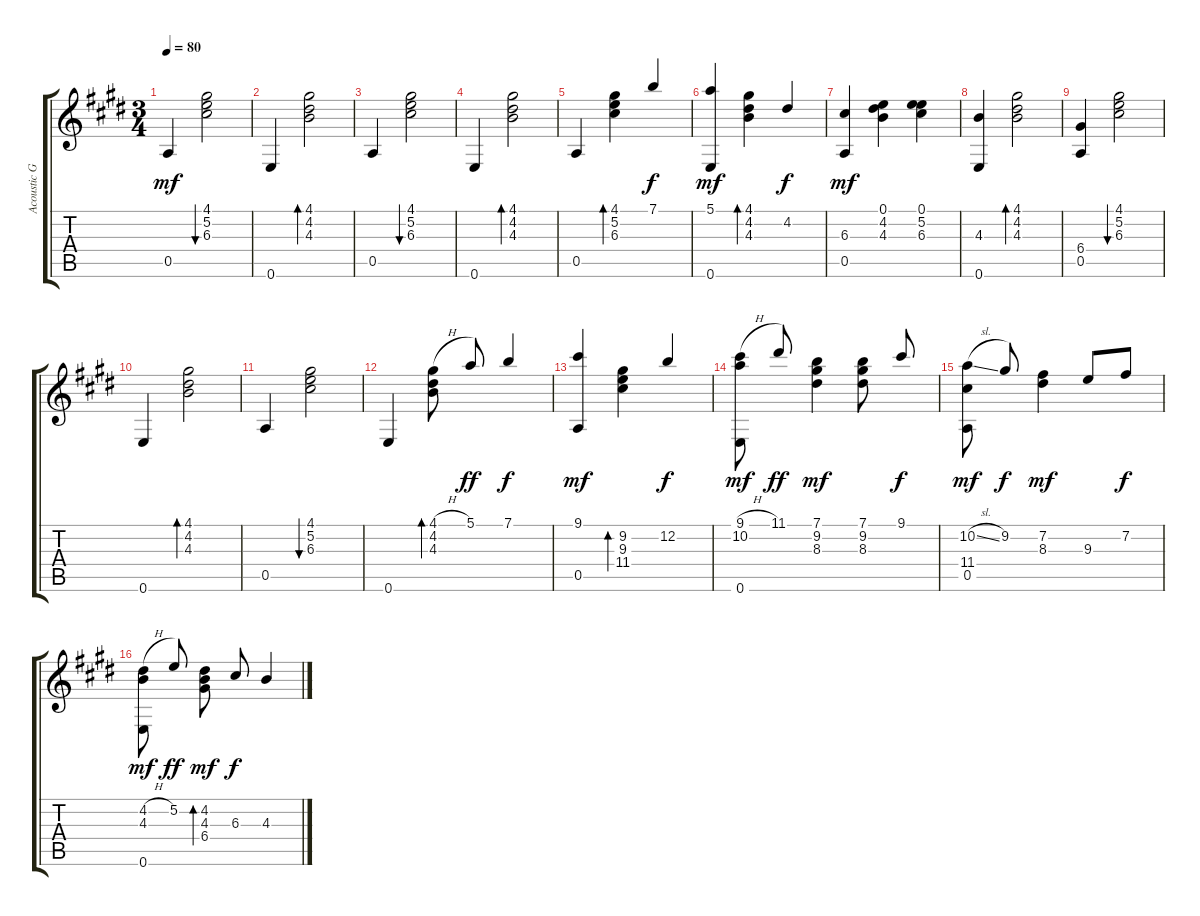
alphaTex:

\track ("Acoustic Guitar" "Acoustic G") {instrument acousticguitarnylon}
\staff {score tabs}
\tuning (E4 B3 G3 D3 A2 E2) {hide}
\ts (3 4)
\tempo 80
\clef g2
\ks e
0.5.4{dy mf instrument acousticguitarnylon beam split} (4.1 5.2 6.3).2{bu 240 beam Down} |
0.6.4{beam split} (4.1 4.2 4.3).2{bd 240 beam Down} |
0.5.4{beam split} (4.1 5.2 6.3).2{bu 240 beam Down} |
0.6.4{beam split} (4.1 4.2 4.3).2{bd 240 beam Down} |
0.5.4{beam split} (4.1 5.2 6.3).4{bd 240 beam Down beam split} 7.1.4{dy f beam Up} |
(5.1 0.6).4{dy mf beam Up beam split} (4.1 4.2 4.3).4{bd 240 beam Down beam split} 4.2.4{dy f beam Up} |
(6.3 0.5).4{dy mf beam Up beam split} (0.1 4.2 4.3).4{beam Down beam split} (0.1 5.2 6.3).4{beam Down} |
(4.3 0.6).4{beam Up beam split} (4.1 4.2 4.3).2{bd 240 beam Down} |
(6.4 0.5).4{beam Up beam split} (4.1 5.2 6.3).2{bu 240 beam Down} |
0.6.4{beam split} (4.1 4.2 4.3).2{bd 240 beam Down} |
0.5.4{beam split} (4.1 5.2 6.3).2{bu 240 beam Down} |
0.6.4{beam split} (4.1{h} 4.2 4.3).8{bd 240 beam Down beam split} 5.1.8{dy ff beam Up} 7.1.4{dy f beam Up} |
(9.1 0.5).4{dy mf beam Up beam split} (9.2 9.3 11.4).4{bd 240 beam Down beam split} 12.2.4{dy f beam Up} |
(9.1{h} 10.2 0.6).8{dy mf beam Down beam split} 11.1.8{dy ff beam Up beam split} (7.1 9.2 8.3).4{dy mf beam Down beam split} (7.1 9.2 8.3).8{beam Down beam split} 9.1.8{dy f beam Up} |
(10.2{sl} 11.4 0.5).8{dy mf beam Down beam split} 9.2.8{dy f beam Up beam split} (7.2 8.3).4{dy mf beam Down beam split} 9.3.8{beam Up} 7.2.8{dy f beam Up} |
(4.2{h} 4.3 0.6).8{dy mf beam Down beam split} 5.2.8{dy ff beam Up beam split} (4.2 4.3 6.4).8{bd 240 dy mf beam Down beam split} 6.3.8{dy f beam Up} 4.3.4{beam Up}
